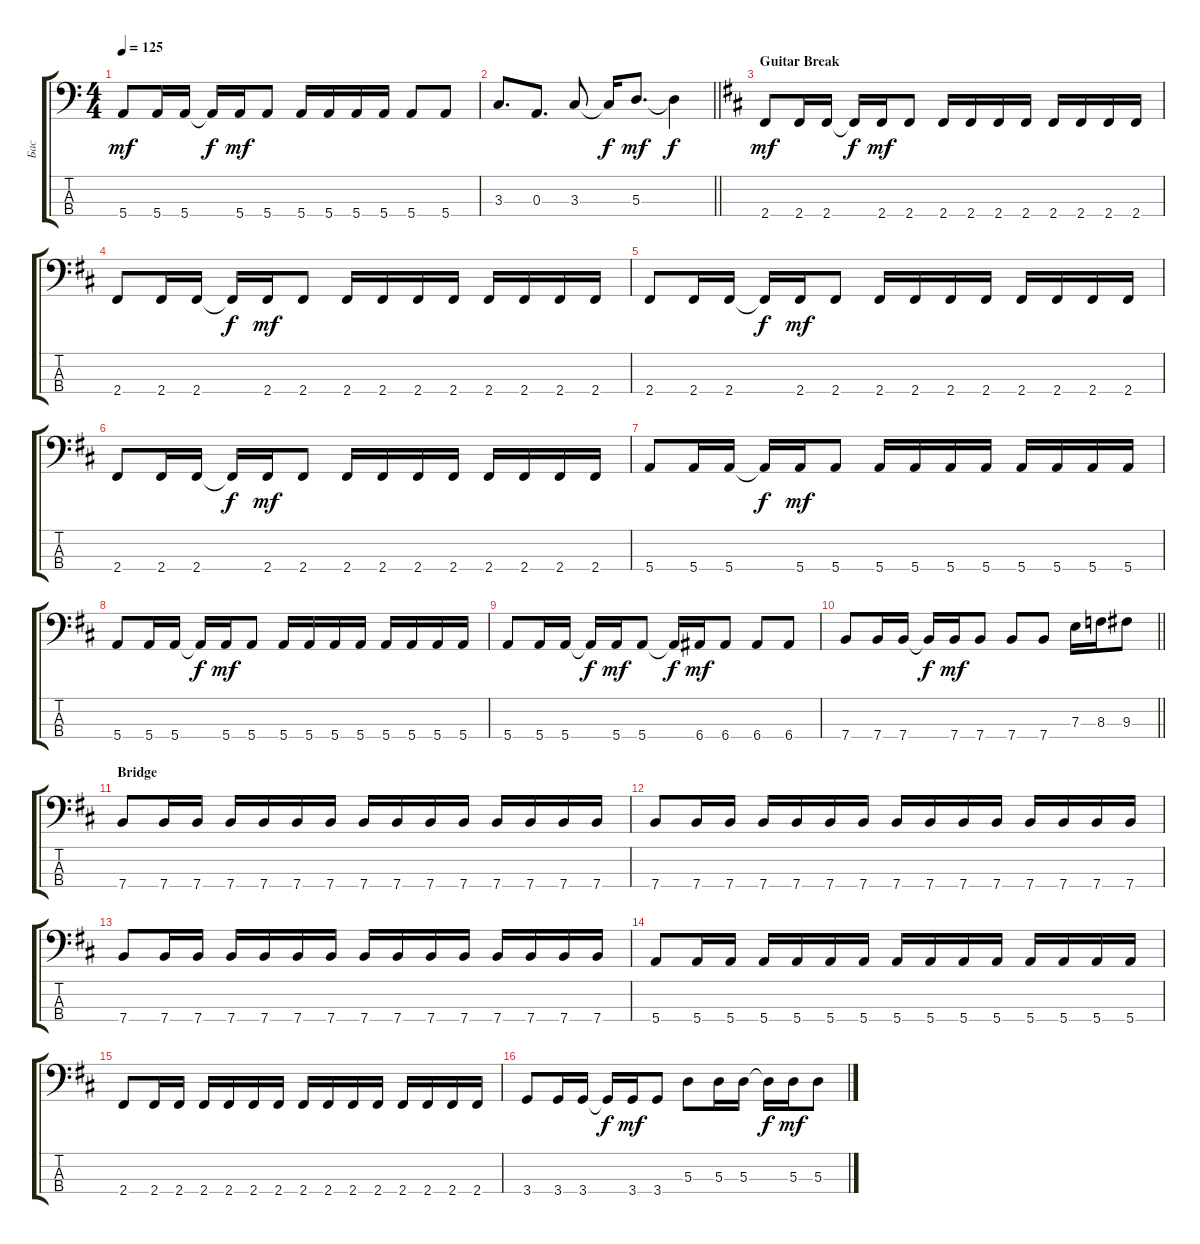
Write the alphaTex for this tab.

\track ("Бас" "Бас") {instrument electricbassfinger}
\staff {score tabs}
\tuning (G2 D2 A1 E1) {hide}
\ts (4 4)
\tempo 125
\clef f4
\ks aminor
5.4.8{dy mf} 5.4.16 5.4.16 5.4{t}.16{dy f} 5.4.16{dy mf} 5.4.8 5.4.16 5.4.16 5.4.16 5.4.16 5.4.8 5.4.8 |
\barLineRight lightlight
3.3.8{d} 0.3.8{d} 3.3.8 3.3{t}.16{dy f} 5.3.8{d dy mf} 5.3{t}.4{dy f} |
\section ("" "Guitar Break")
\ks bminor
2.4.8{dy mf} 2.4.16 2.4.16 2.4{t}.16{dy f} 2.4.16{dy mf} 2.4.8 2.4.16 2.4.16 2.4.16 2.4.16 2.4.16 2.4.16 2.4.16 2.4.16 |
2.4.8 2.4.16 2.4.16 2.4{t}.16{dy f} 2.4.16{dy mf} 2.4.8 2.4.16 2.4.16 2.4.16 2.4.16 2.4.16 2.4.16 2.4.16 2.4.16 |
2.4.8 2.4.16 2.4.16 2.4{t}.16{dy f} 2.4.16{dy mf} 2.4.8 2.4.16 2.4.16 2.4.16 2.4.16 2.4.16 2.4.16 2.4.16 2.4.16 |
2.4.8 2.4.16 2.4.16 2.4{t}.16{dy f} 2.4.16{dy mf} 2.4.8 2.4.16 2.4.16 2.4.16 2.4.16 2.4.16 2.4.16 2.4.16 2.4.16 |
5.4.8 5.4.16 5.4.16 5.4{t}.16{dy f} 5.4.16{dy mf} 5.4.8 5.4.16 5.4.16 5.4.16 5.4.16 5.4.16 5.4.16 5.4.16 5.4.16 |
5.4.8 5.4.16 5.4.16 5.4{t}.16{dy f} 5.4.16{dy mf} 5.4.8 5.4.16 5.4.16 5.4.16 5.4.16 5.4.16 5.4.16 5.4.16 5.4.16 |
5.4.8 5.4.16 5.4.16 5.4{t}.16{dy f} 5.4.16{dy mf} 5.4.8 5.4{t}.16{dy f} 6.4.16{dy mf} 6.4.8 6.4.8 6.4.8 |
\barLineRight lightlight
7.4.8 7.4.16 7.4.16 7.4{t}.16{dy f} 7.4.16{dy mf} 7.4.8 7.4.8 7.4.8 7.3.16 8.3.16 9.3.8 |
\section ("" "Bridge")
7.4.8 7.4.16 7.4.16 7.4.16 7.4.16 7.4.16 7.4.16 7.4.16 7.4.16 7.4.16 7.4.16 7.4.16 7.4.16 7.4.16 7.4.16 |
7.4.8 7.4.16 7.4.16 7.4.16 7.4.16 7.4.16 7.4.16 7.4.16 7.4.16 7.4.16 7.4.16 7.4.16 7.4.16 7.4.16 7.4.16 |
7.4.8 7.4.16 7.4.16 7.4.16 7.4.16 7.4.16 7.4.16 7.4.16 7.4.16 7.4.16 7.4.16 7.4.16 7.4.16 7.4.16 7.4.16 |
5.4.8 5.4.16 5.4.16 5.4.16 5.4.16 5.4.16 5.4.16 5.4.16 5.4.16 5.4.16 5.4.16 5.4.16 5.4.16 5.4.16 5.4.16 |
2.4.8 2.4.16 2.4.16 2.4.16 2.4.16 2.4.16 2.4.16 2.4.16 2.4.16 2.4.16 2.4.16 2.4.16 2.4.16 2.4.16 2.4.16 |
3.4.8 3.4.16 3.4.16 3.4{t}.16{dy f} 3.4.16{dy mf} 3.4.8 5.3.8 5.3.16 5.3.16 5.3{t}.16{dy f} 5.3.16{dy mf} 5.3.8
